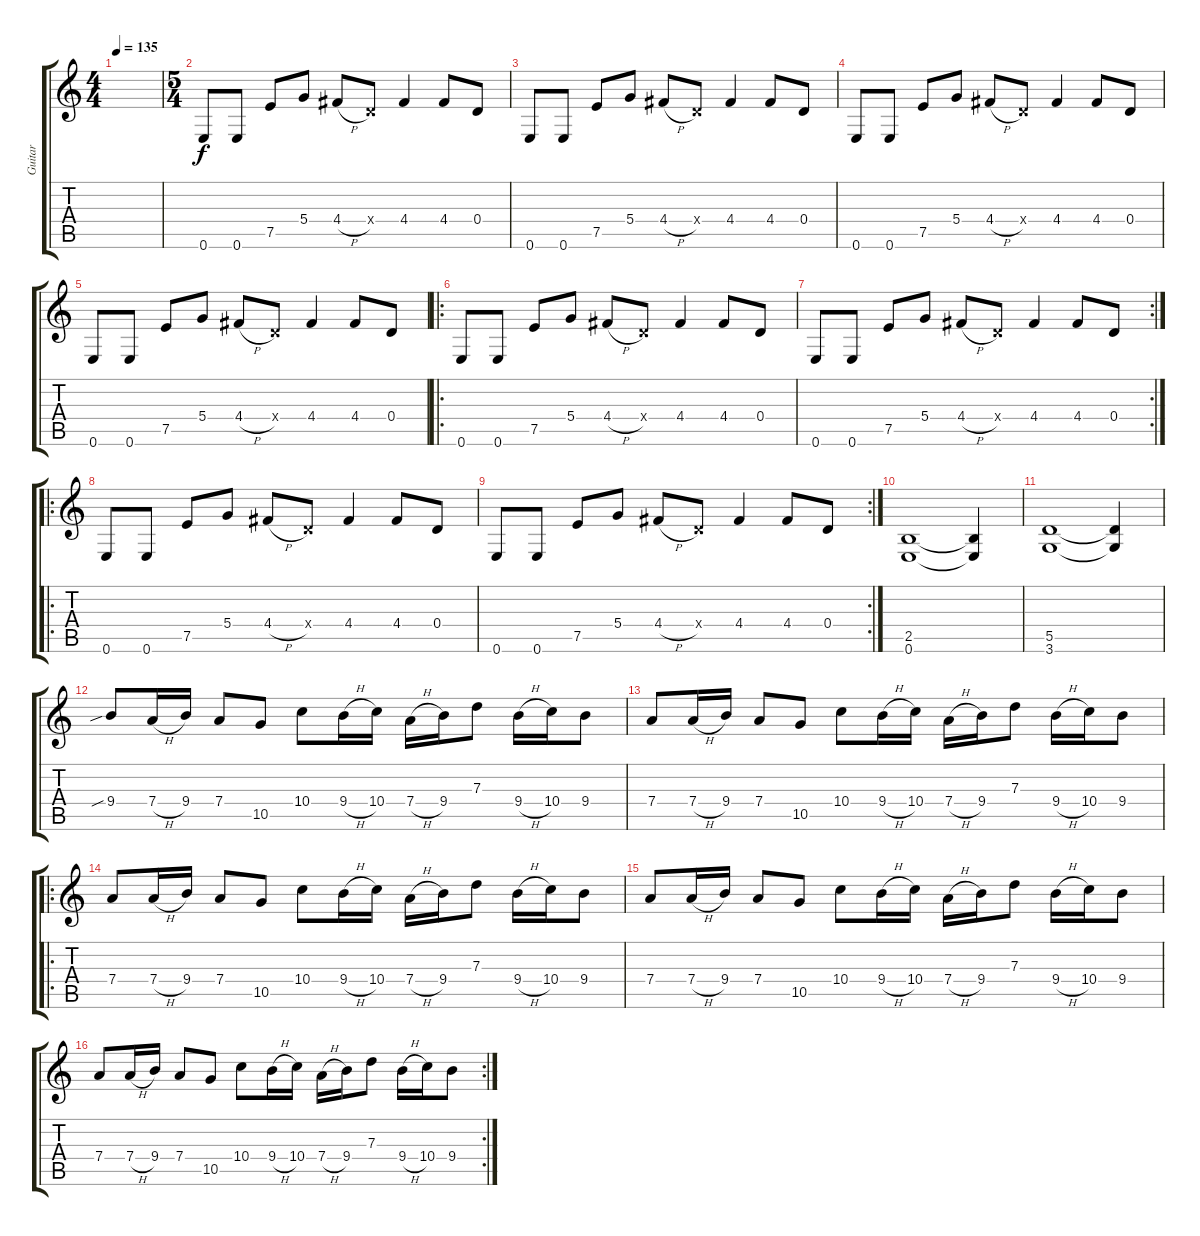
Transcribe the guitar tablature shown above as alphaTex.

\track ("Guitar" "Guitar") {instrument acousticguitarsteel}
\staff {score tabs}
\tuning (E4 B3 G3 D3 A2 E2) {hide}
\ts (4 4)
\tempo 135
\clef g2
\ks c
|
\ts (5 4)
0.6.8 0.6.8 7.5.8 5.4.8 4.4{h}.8 0.4{x}.8 4.4.4 4.4.8 0.4.8 |
0.6.8 0.6.8 7.5.8 5.4.8 4.4{h}.8 0.4{x}.8 4.4.4 4.4.8 0.4.8 |
0.6.8 0.6.8 7.5.8 5.4.8 4.4{h}.8 0.4{x}.8 4.4.4 4.4.8 0.4.8 |
0.6.8 0.6.8 7.5.8 5.4.8 4.4{h}.8 0.4{x}.8 4.4.4 4.4.8 0.4.8 |
\ro
0.6.8 0.6.8 7.5.8 5.4.8 4.4{h}.8 0.4{x}.8 4.4.4 4.4.8 0.4.8 |
\rc 2
0.6.8 0.6.8 7.5.8 5.4.8 4.4{h}.8 0.4{x}.8 4.4.4 4.4.8 0.4.8 |
\ro
0.6.8 0.6.8 7.5.8 5.4.8 4.4{h}.8 0.4{x}.8 4.4.4 4.4.8 0.4.8 |
\rc 2
0.6.8 0.6.8 7.5.8 5.4.8 4.4{h}.8 0.4{x}.8 4.4.4 4.4.8 0.4.8 |
(2.5 0.6).1 (2.5{t} 0.6{t}).4 |
(5.5 3.6).1 (5.5{t} 3.6{t}).4 |
9.4{sib}.8 7.4{h}.16 9.4.16 7.4.8 10.5.8 10.4.8 9.4{h}.16 10.4.16 7.4{h}.16 9.4.16 7.3.8 9.4{h}.16 10.4.16 9.4.8 |
7.4.8 7.4{h}.16 9.4.16 7.4.8 10.5.8 10.4.8 9.4{h}.16 10.4.16 7.4{h}.16 9.4.16 7.3.8 9.4{h}.16 10.4.16 9.4.8 |
\ro
7.4.8 7.4{h}.16 9.4.16 7.4.8 10.5.8 10.4.8 9.4{h}.16 10.4.16 7.4{h}.16 9.4.16 7.3.8 9.4{h}.16 10.4.16 9.4.8 |
7.4.8 7.4{h}.16 9.4.16 7.4.8 10.5.8 10.4.8 9.4{h}.16 10.4.16 7.4{h}.16 9.4.16 7.3.8 9.4{h}.16 10.4.16 9.4.8 |
\rc 2
7.4.8 7.4{h}.16 9.4.16 7.4.8 10.5.8 10.4.8 9.4{h}.16 10.4.16 7.4{h}.16 9.4.16 7.3.8 9.4{h}.16 10.4.16 9.4.8
